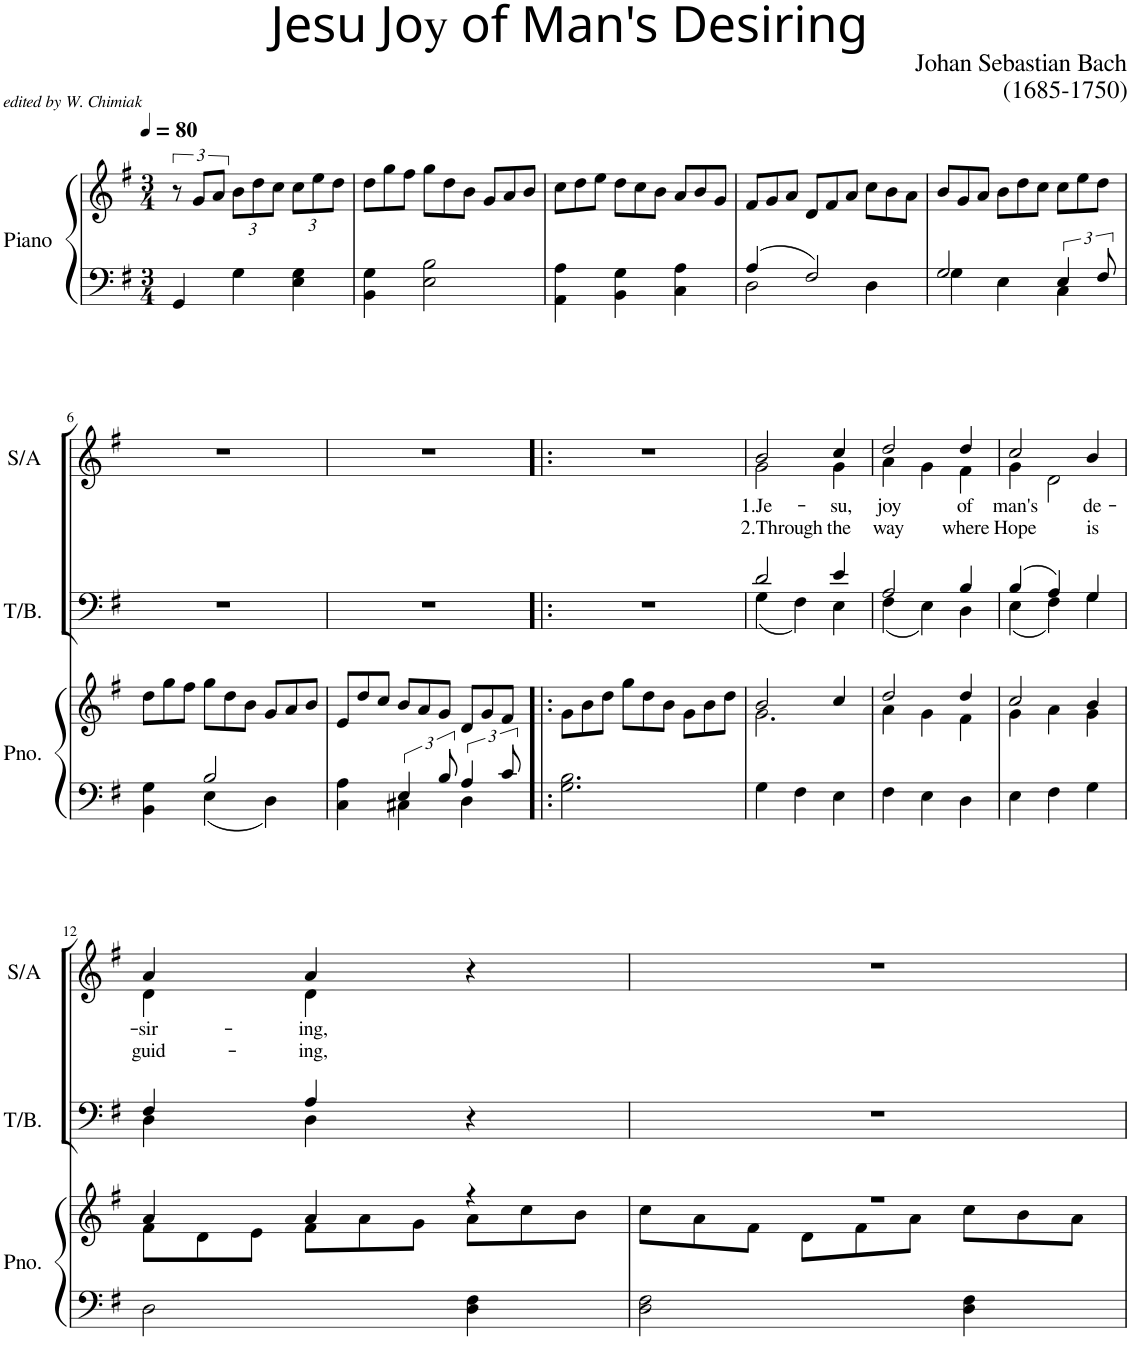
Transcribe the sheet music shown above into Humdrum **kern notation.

**kern	**kern	**kern	**kern	**text	**text
*part3	*part3	*part2	*part1	*part1	*part1
*staff4	*staff3	*staff2	*staff1	*staff1	*staff1
*I"Piano	*	*I"Tenor Bass	*I"Soprano Alto	*	*
*I'Pno.	*	*I'T/B.	*I'S/A	*	*
*clefF4	*clefG2	*clefF4	*clefG2	*	*
*k[f#]	*k[f#]	*k[f#]	*k[f#]	*	*
*G:	*G:	*G:	*G:	*	*
*M3/4	*M3/4	*M3/4	*M3/4	*	*
*MM80	*MM80	*MM80	*MM80	*	*
=1	=1	=1	=1	=1	=1
4GG/	12r	2.r	2.r	.	.
.	12g/L	.	.	.	.
.	12a/J	.	.	.	.
*	*Xbrackettup	*	*	*	*
4G\	12b\L	.	.	.	.
.	12dd\	.	.	.	.
.	12cc\J	.	.	.	.
4E\ 4G\	12cc\L	.	.	.	.
.	12ee\	.	.	.	.
.	12dd\J	.	.	.	.
=2	=2	=2	=2	=2	=2
4BB\ 4G\	12dd\L	2.r	2.r	.	.
.	12gg\	.	.	.	.
.	12ff#\J	.	.	.	.
2E\ 2B\	12gg\L	.	.	.	.
.	12dd\	.	.	.	.
.	12b\J	.	.	.	.
.	12g/L	.	.	.	.
.	12a/	.	.	.	.
.	12b/J	.	.	.	.
=3	=3	=3	=3	=3	=3
4AA\ 4A\	12cc\L	2.r	2.r	.	.
.	12dd\	.	.	.	.
.	12ee\J	.	.	.	.
4BB\ 4G\	12dd\L	.	.	.	.
.	12cc\	.	.	.	.
.	12b\J	.	.	.	.
4C\ 4A\	12a/L	.	.	.	.
.	12b/	.	.	.	.
.	12g/J	.	.	.	.
=4	=4	=4	=4	=4	=4
*^	*	*	*	*	*
4A/	2D\	12f#/L	2.r	2.r	.	.
.	.	12g/	.	.	.	.
.	.	12a/J	.	.	.	.
2F#/	.	12d/L	.	.	.	.
.	.	12f#/	.	.	.	.
.	.	12a/J	.	.	.	.
.	4D\	12cc\L	.	.	.	.
.	.	12b\	.	.	.	.
.	.	12a\J	.	.	.	.
=5	=5	=5	=5	=5	=5	=5
2G/	4G\	12b/L	2.r	2.r	.	.
.	.	12g/	.	.	.	.
.	.	12a/J	.	.	.	.
.	4E\	12b\L	.	.	.	.
.	.	12dd\	.	.	.	.
.	.	12cc\J	.	.	.	.
6E/	4C\	12cc\L	.	.	.	.
.	.	12ee\	.	.	.	.
12F#/	.	12dd\J	.	.	.	.
!!LO:LB:g=z
=6	=6	=6	=6	=6	=6	=6
4G\	4BB\	12dd\L	2.r	2.r	.	.
.	.	12gg\	.	.	.	.
.	.	12ff#\J	.	.	.	.
2B/	4E\	12gg\L	.	.	.	.
.	.	12dd\	.	.	.	.
.	.	12b\J	.	.	.	.
.	4D\	12g/L	.	.	.	.
.	.	12a/	.	.	.	.
.	.	12b/J	.	.	.	.
=7	=7	=7	=7	=7	=7	=7
4A\	4C\	12e/L	2.r	2.r	.	.
.	.	12dd/	.	.	.	.
.	.	12cc/J	.	.	.	.
6E/	4C#X\	12b/L	.	.	.	.
.	.	12a/	.	.	.	.
12B/	.	12g/J	.	.	.	.
6A/	4D\	12d/L	.	.	.	.
.	.	12g/	.	.	.	.
12c/	.	12f#/J	.	.	.	.
*v	*v	*	*	*	*	*
=8!|:	=8!|:	=8!|:	=8!|:	=8!|:	=8!|:
2.G\ 2.B\	12g\L	2.r	2.r	.	.
.	12b\	.	.	.	.
.	12dd\J	.	.	.	.
.	12gg\L	.	.	.	.
.	12dd\	.	.	.	.
.	12b\J	.	.	.	.
.	12g\L	.	.	.	.
.	12b\	.	.	.	.
.	12dd\J	.	.	.	.
=9	=9	=9	=9	=9	=9
*	*^	*^	*	*	*
!	!	!	!	!	!	!LO:LY:b	!LO:LY:b
*	*	*	*	*	*^	*	*
4G\	2b/	2.g\	2d/	(4G\	2b/	2g\	1.Je-	2.Through
4F#\	.	.	.	4F#\)	.	.	.	.
!	!	!	!	!	!	!	!LO:LY:b	!LO:LY:b
4E\	4cc/	.	4e/	4E\	4cc/	4g\	-su,	the
=10	=10	=10	=10	=10	=10	=10	=10	=10
!	!	!	!	!	!	!	!LO:LY:b	!LO:LY:b
4F#\	2dd/	4a\	2A/	(4F#\	2dd/	4a\	joy	way
4E\	.	4g\	.	4E\)	.	4g\	.	.
!	!	!	!	!	!	!	!LO:LY:b	!LO:LY:b
4D\	4dd/	4f#\	4B/	4D\	4dd/	4f#\	of	where
=11	=11	=11	=11	=11	=11	=11	=11	=11
!	!	!	!	!	!	!	!LO:LY:b	!LO:LY:b
4E\	2cc/	4g\	(4B/	(4E\	2cc/	4g\	man's	Hope
4F#\	.	4a\	4A/)	4F#\)	.	2d\	.	.
!	!	!	!	!	!	!	!LO:LY:b	!LO:LY:b
4G\	4b/	4g\	4G/	4G\	4b/	.	de-	is
!!LO:LB:g=z	!!
=12	=12	=12	=12	=12	=12	=12	=12	=12
!	!	!	!	!	!	!	!LO:LY:b	!LO:LY:b
2D\	4a/	12f#\L	4F#/	4D\	4a/	4d\	-sir-	guid-
.	.	12d\	.	.	.	.	.	.
.	.	12e\J	.	.	.	.	.	.
!	!	!	!	!	!	!	!LO:LY:b	!LO:LY:b
.	4a/	12f#\L	4A/	4D\	4a/	4d\	-ing,	-ing,
.	.	12a\	.	.	.	.	.	.
.	.	12g\J	.	.	.	.	.	.
4D\ 4F#\	4r	12a\L	4r	4ryy	4r	4ryy	.	.
.	.	12cc\	.	.	.	.	.	.
.	.	12b\J	.	.	.	.	.	.
*	*	*	*v	*v	*	*	*	*
*	*	*	*	*v	*v	*	*
=13	=13	=13	=13	=13	=13	=13
2D\ 2F#\	2.r	12cc\L	2.r	2.r	.	.
.	.	12a\	.	.	.	.
.	.	12f#\J	.	.	.	.
.	.	12d\L	.	.	.	.
.	.	12f#\	.	.	.	.
.	.	12a\J	.	.	.	.
4D\ 4F#\	.	12cc\L	.	.	.	.
.	.	12b\	.	.	.	.
.	.	12a\J	.	.	.	.
*	*v	*v	*	*	*	*
=	=	=	=	=	=
*-	*-	*-	*-	*-	*-
